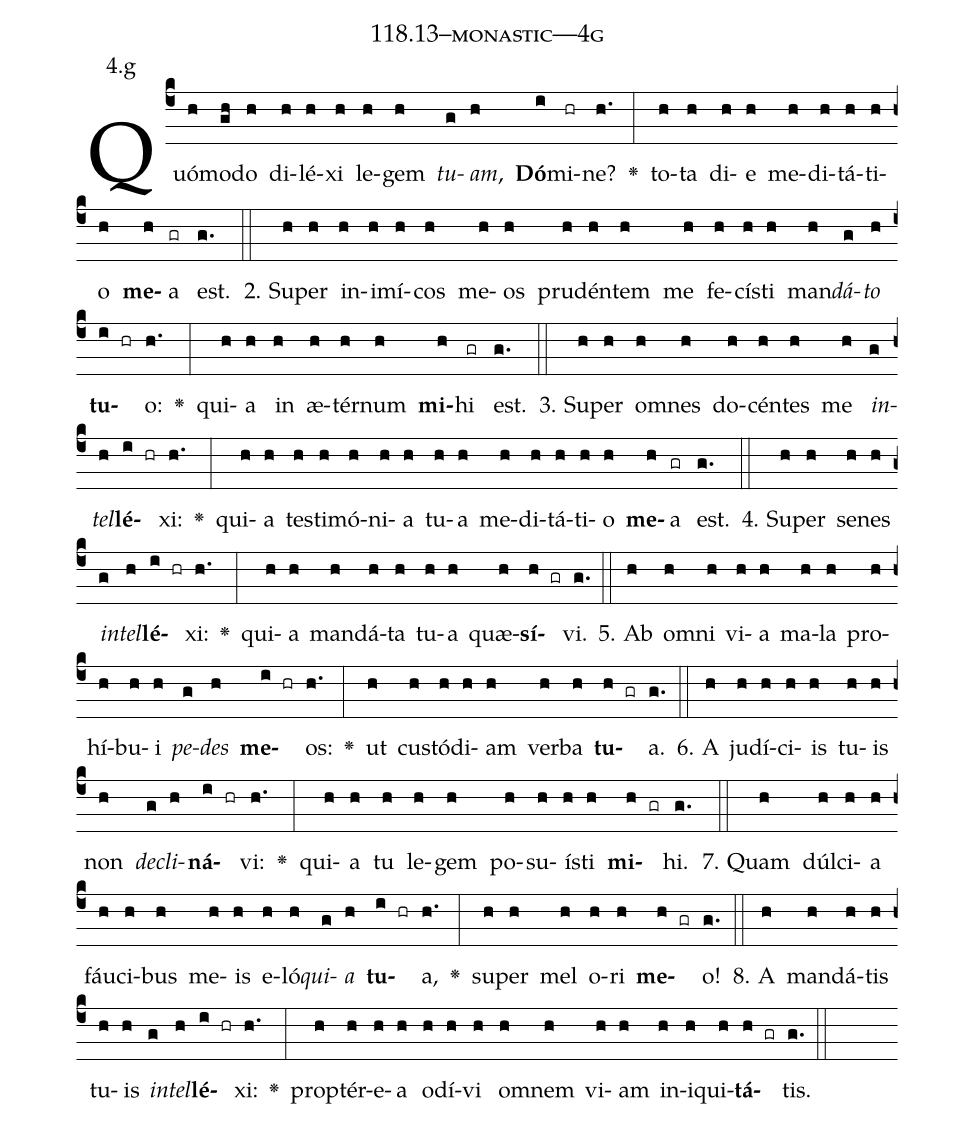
name: 118.13--monastic---4g;
annotation: 4.g;
%%
(c4)Quó(h)mo(gh)do(h) di(h)lé(h)xi(h) le(h)gem(h) <i>tu</i>(g)<i>am</i>,(h) <b>Dó</b>(i)mi(hr)ne?(h.) <v>\greheightstar</v>(:) to(h)ta(h) di(h)e(h) me(h)di(h)tá(h)ti(h)o(h) <b>me</b>(h)a(gr) est.(g.) (::)
2. Su(h)per(h) in(h)i(h)mí(h)cos(h) me(h)os(h) pru(h)dén(h)tem(h) me(h) fe(h)cís(h)ti(h) man(h)<i>dá</i>(g)<i>to</i>(h) <b>tu</b>(i hr)o:(h.) <v>\greheightstar</v>(:) qui(h)a(h) in(h) æ(h)tér(h)num(h) <b>mi</b>(h)hi(gr) est.(g.) (::)
3. Su(h)per(h) om(h)nes(h) do(h)cén(h)tes(h) me(h) <i>in</i>(g)<i>tel</i>(h)<b>lé</b>(i hr)xi:(h.) <v>\greheightstar</v>(:) qui(h)a(h) tes(h)ti(h)mó(h)ni(h)a(h) tu(h)a(h) me(h)di(h)tá(h)ti(h)o(h) <b>me</b>(h)a(gr) est.(g.) (::)
4. Su(h)per(h) se(h)nes(h) <i>in</i>(g)<i>tel</i>(h)<b>lé</b>(i hr)xi:(h.) <v>\greheightstar</v>(:) qui(h)a(h) man(h)dá(h)ta(h) tu(h)a(h) quæ(h)<b>sí</b>(h gr)vi.(g.) (::)
5. Ab(h) om(h)ni(h) vi(h)a(h) ma(h)la(h) pro(h)hí(h)bu(h)i(h) <i>pe</i>(g)<i>des</i>(h) <b>me</b>(i hr)os:(h.) <v>\greheightstar</v>(:) ut(h) cus(h)tó(h)di(h)am(h) ver(h)ba(h) <b>tu</b>(h gr)a.(g.) (::)
6. A(h) ju(h)dí(h)ci(h)is(h) tu(h)is(h) non(h) <i>de</i>(g)<i>cli</i>(h)<b>ná</b>(i hr)vi:(h.) <v>\greheightstar</v>(:) qui(h)a(h) tu(h) le(h)gem(h) po(h)su(h)ís(h)ti(h) <b>mi</b>(h gr)hi.(g.) (::)
7. Quam(h) dúl(h)ci(h)a(h) fáu(h)ci(h)bus(h) me(h)is(h) e(h)ló(h)<i>qui</i>(g)<i>a</i>(h) <b>tu</b>(i hr)a,(h.) <v>\greheightstar</v>(:) su(h)per(h) mel(h) o(h)ri(h) <b>me</b>(h gr)o!(g.) (::)
8. A(h) man(h)dá(h)tis(h) tu(h)is(h) <i>in</i>(g)<i>tel</i>(h)<b>lé</b>(i hr)xi:(h.) <v>\greheightstar</v>(:) prop(h)tér(h)e(h)a(h) o(h)dí(h)vi(h) om(h)nem(h) vi(h)am(h) in(h)i(h)qui(h)<b>tá</b>(h gr)tis.(g.) (::)
